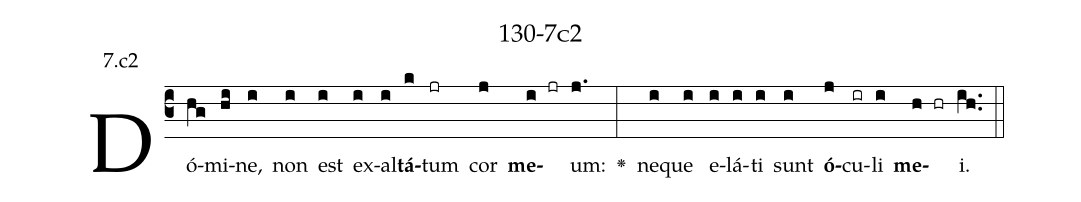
name: 130-7c2;
annotation: 7.c2;
%%
(c3)Dó(hg)mi(hi)ne,(i) non(i) est(i) ex(i)al(i)<b>tá</b>(k)tum(jr) cor(j) <b>me</b>(i jr)um:(j.) <v>\greheightstar</v>(:) ne(i)que(i) e(i)lá(i)ti(i) sunt(i) <b>ó</b>(j)cu(ir)li(i) <b>me</b>(h hr)i.(ih..) (::)


%E(i) u(i) o(j) u(i) a(h) e.(ih..) (::)
